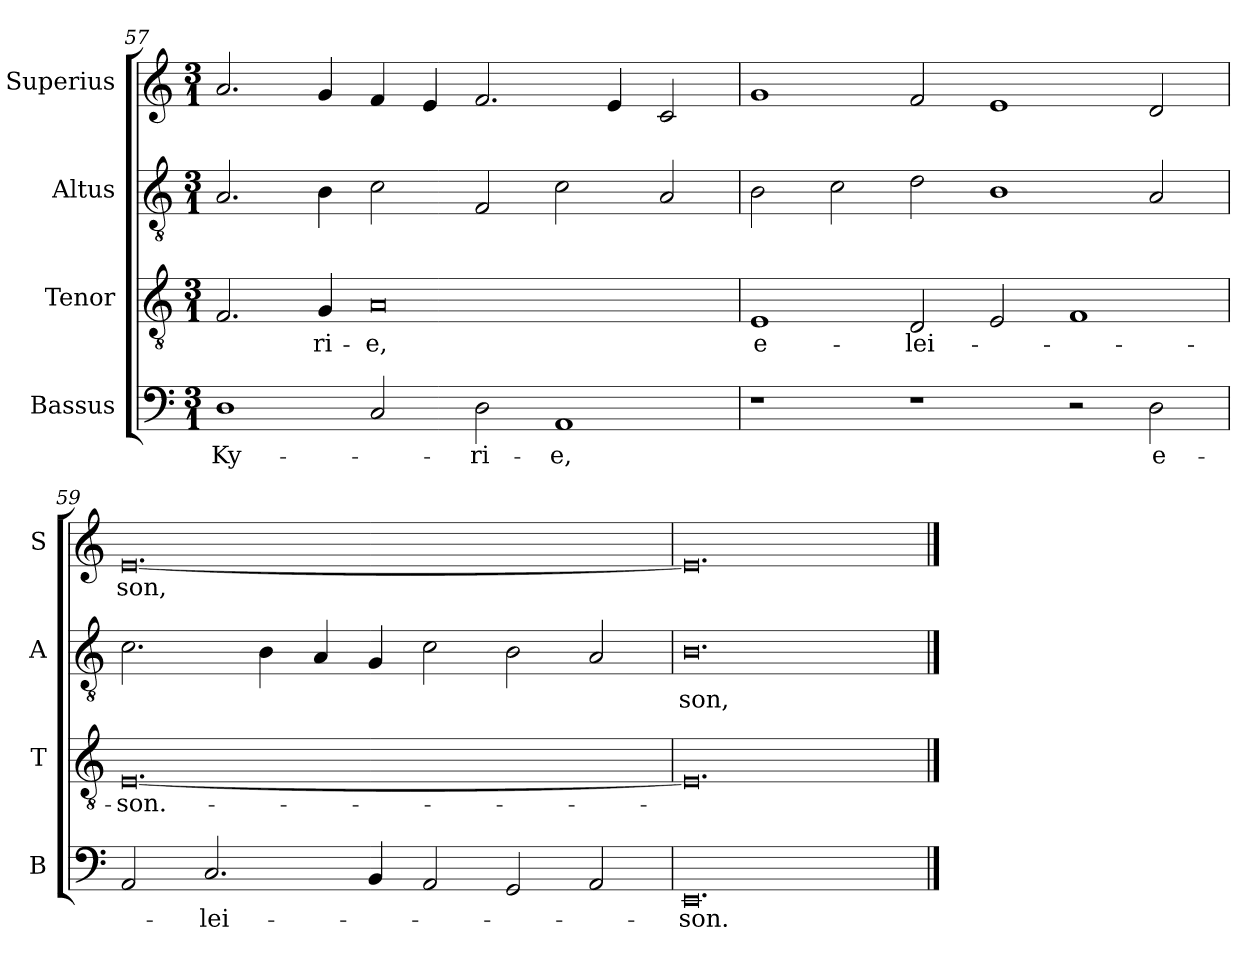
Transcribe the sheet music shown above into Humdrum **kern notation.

**kern	**text	**kern	**text	**kern	**text	**kern	**text
*part4	*part4	*part3	*part3	*part2	*part2	*part1	*part1
*staff4	*staff4	*staff3	*staff3	*staff2	*staff2	*staff1	*staff1
*I"Bassus	*	*I"Tenor	*	*I"Altus	*	*I"Superius	*
*I'B	*	*I'T	*	*I'A	*	*I'S	*
*clefF4	*	*clefGv2	*	*clefGv2	*	*clefG2	*
*k[]	*	*k[]	*	*k[]	*	*k[]	*
*M3/1	*	*M3/1	*	*M3/1	*	*M3/1	*
=57	=57	=57	=57	=57	=57	=57	=57
1D	Ky-	2.F/	.	2.A/	.	2.a/	.
.	.	4G/	-ri-	4B\	.	4g/	.
2C/	.	0A	-e,	2c\	.	4f/	.
.	.	.	.	.	.	4e/	.
2D\	-ri-	.	.	2F/	.	2.f/	.
1AA	-e,	.	.	2c\	.	.	.
.	.	.	.	.	.	4e/	.
.	.	.	.	2A/	.	2c/	.
=58	=58	=58	=58	=58	=58	=58	=58
1r	.	1E	e-	2B\	.	1g	.
.	.	.	.	2c\	.	.	.
1r	.	2D/	-lei-	2d\	.	2f/	.
.	.	2E/	.	1B	.	1e	.
2r	.	1F	.	.	.	.	.
2D\	e-	.	.	2A/	.	2d/	.
=59	=59	=59	=59	=59	=59	=59	=59
2AA/	.	[0.E	-son.-	2.c\	.	[0.e	-son,
2.C/	-lei-	.	.	.	.	.	.
.	.	.	.	4B\	.	.	.
.	.	.	.	4A/	.	.	.
4BB/	.	.	.	4G/	.	.	.
2AA/	.	.	.	2c\	.	.	.
2GG/	.	.	.	2B\	.	.	.
2AA/	.	.	.	2A/	.	.	.
=60	=60	=60	=60	=60	=60	=60	=60
0.EE	-son.-	0.E]	.	0.B	-son,	0.e]	.
==	==	==	==	==	==	==	==
*-	*-	*-	*-	*-	*-	*-	*-
